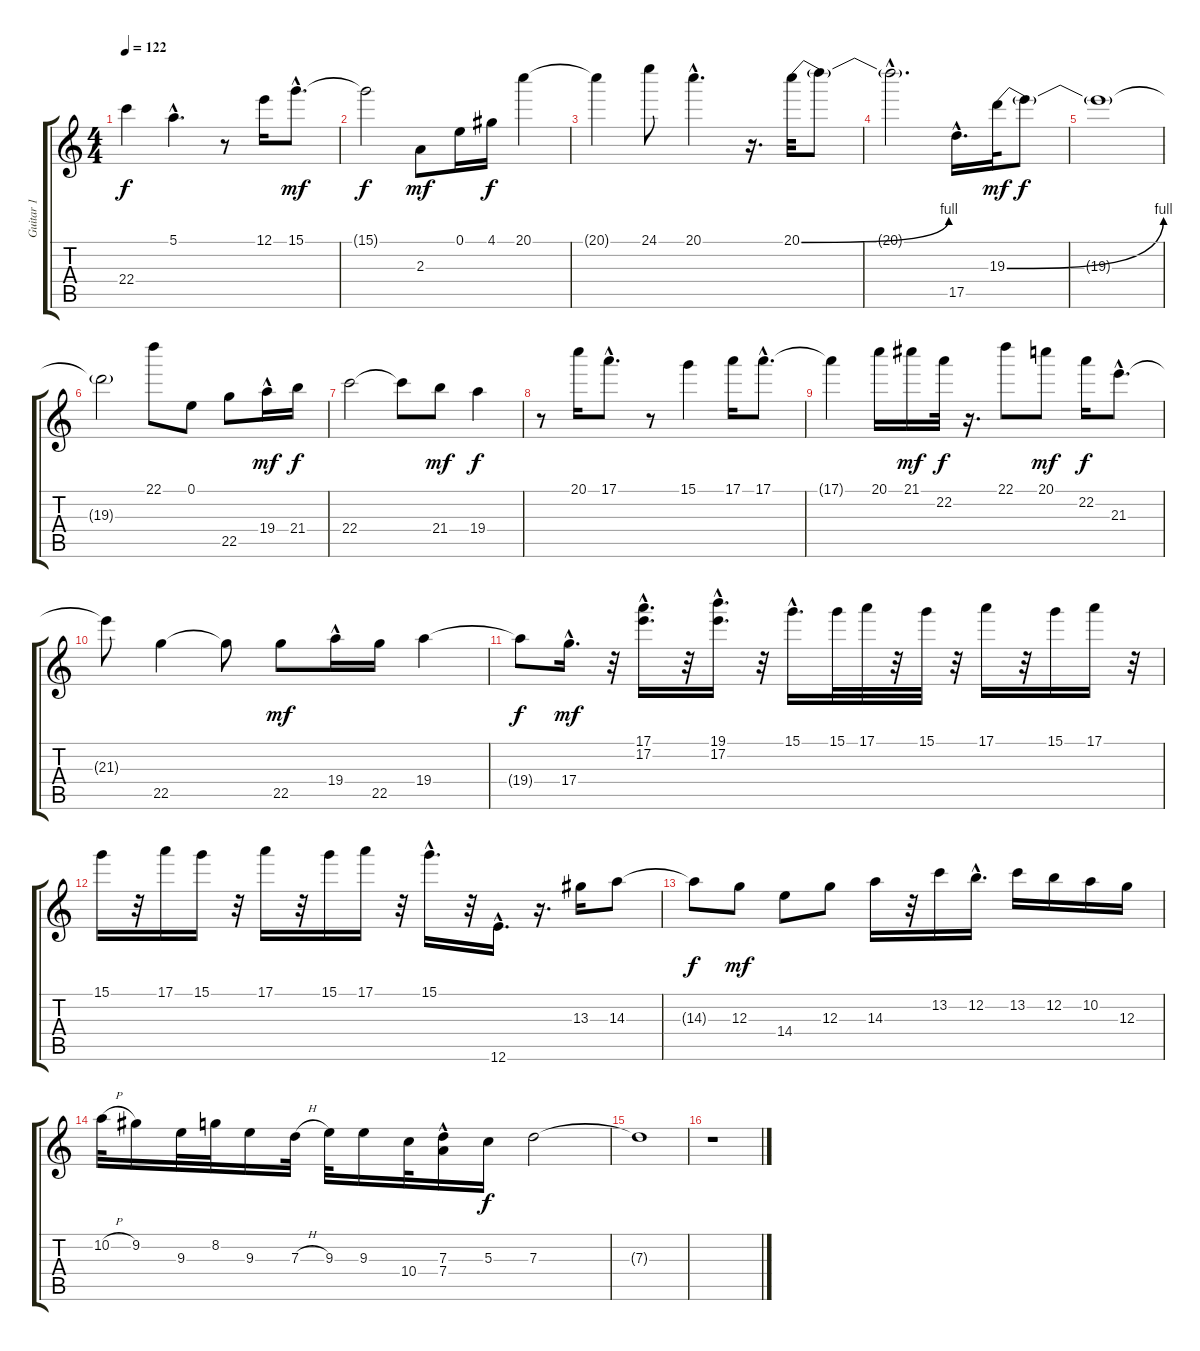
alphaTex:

\track ("Guitar 1" "Guitar 1") {instrument overdrivenguitar}
\staff {score tabs}
\tuning (E4 B3 G3 D3 A2 E2) {hide}
\ts (4 4)
\tempo 122
\clef g2
\ks c
22.4{t}.4{dy f} 5.1{hac}.4{d} r.8 12.1.16 15.1{hac}.8{d dy mf} |
15.1{t}.2{dy f} 2.3.8{dy mf} 0.1.16 4.1.16{dy f} 20.1.4 |
20.1{t}.4 24.1.8 20.1{hac}.4{d} r.16{d} 20.1{be (bend 0 0 60 4)}.32 20.1{t}.8 |
20.1{hac t}.2{d} 17.5{hac}.16{d} 19.3{be (bend 0 0 60 4)}.32{dy mf} 19.3{t}.8{dy f} |
19.3{t}.1 |
19.3{t}.2 22.1.8 0.1.8 22.5.8 19.4{hac}.16{dy mf} 21.4.16{dy f} |
22.4.2 22.4{t}.8 21.4.8{dy mf} 19.4.4{dy f} |
r.8 20.1.16 17.1{hac}.8{d} r.8 15.1.4 17.1.16 17.1{hac}.8{d} |
17.1{t}.4 20.1.16 21.1.16{dy mf} 22.2.32{dy f} r.16{d} 22.1.8 20.1.8{dy mf} 22.2.16{dy f} 21.3{hac}.8{d} |
21.3{t}.8 22.5.4 22.5{t}.8 22.5.8{dy mf} 19.4{hac}.16 22.5.16 19.4.4 |
19.4{t}.8{dy f} 17.4{hac}.16{d dy mf} r.32 (17.1{hac} 17.2{hac}).16{d} r.32 (19.1{hac} 17.2{hac}).16{d} r.32 15.1{hac}.16{d} 15.1.32 17.1.32 r.32 15.1.32 r.32 17.1.16 r.32 15.1.16 17.1.16 r.32 |
15.1.16 r.32 17.1.16 15.1.16 r.32 17.1.16 r.32 15.1.16 17.1.16 r.32 15.1{hac}.16{d} r.32 12.6{hac}.16{d} r.16{d} 13.3.16 14.3.8 |
14.3{t}.8{dy f} 12.3.8{dy mf} 14.4.8 12.3.8 14.3.16 r.32 13.2.16 12.2{hac}.16{d} 13.2.16 12.2.16 10.2.16 12.3.16 |
10.2{h}.32 9.2.16 9.3.32 8.2.32 9.3.16 7.3{h}.32 9.3.32 9.3.16 10.4.32 (7.3{hac} 7.4).16 5.3.16{dy f} 7.3.2 |
7.3{t}.1 |
r.1
